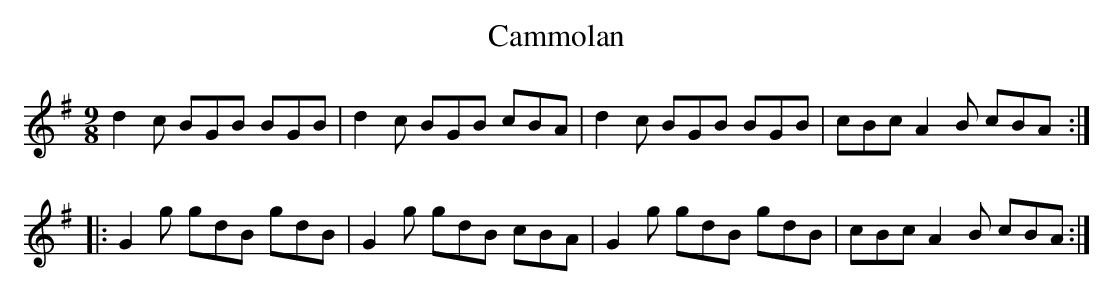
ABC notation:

X:1
T:Cammolan
M:9/8
L:1/8
K:G
d2c BGB BGB|d2c BGB cBA|d2c BGB BGB|cBc A2B cBA:|
|:G2g gdB gdB|G2g gdB cBA|G2g gdB gdB|cBc A2B cBA:|]
